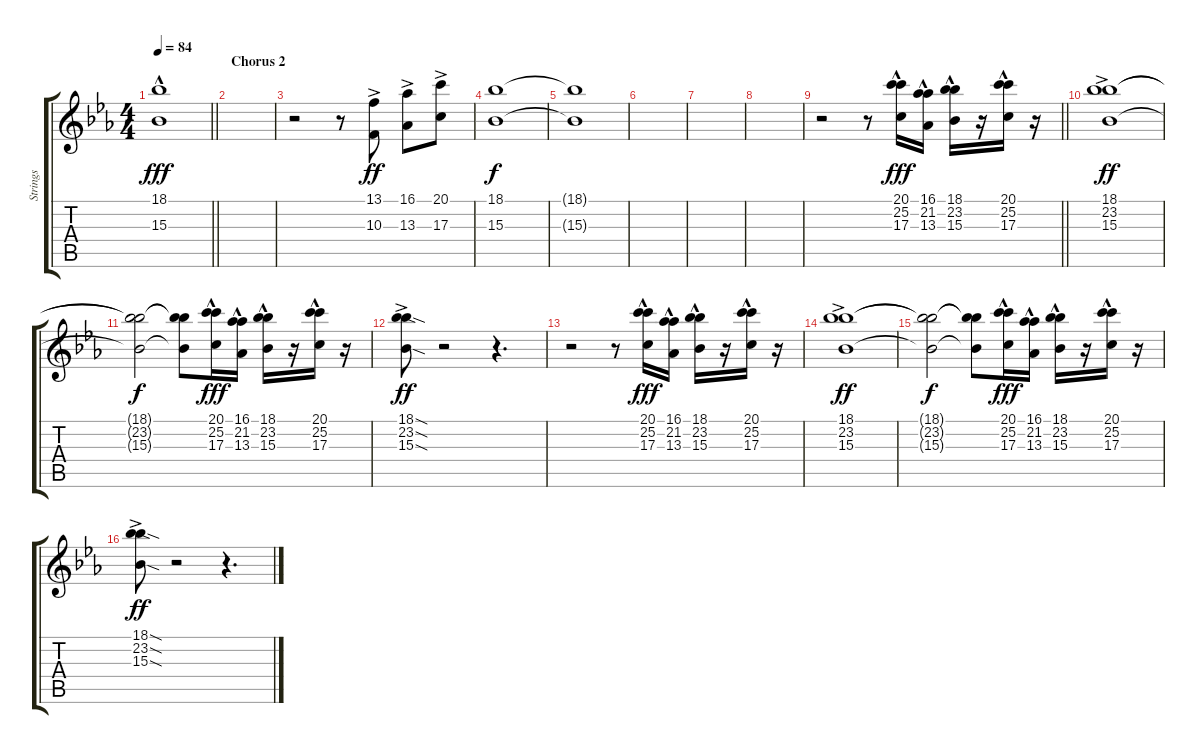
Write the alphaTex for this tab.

\track ("Strings" "Strings") {instrument stringensemble2}
\staff {score tabs}
\tuning (E4 B3 G3 D3 A2 E2) {hide}
\ts (4 4)
\tempo 84
\clef g2
\barLineRight lightlight
\ks eb
(18.1{hac} 15.3{hac}).1{dy fff} |
\section ("" "Chorus 2")
|
r.2 r.8 (13.1{ac} 10.3{ac}).8{dy ff} (16.1{ac} 13.3{ac}).8 (20.1{ac} 17.3{ac}).8 |
(18.1 15.3).1{dy f} |
(18.1{t} 15.3{t}).1 |
|
|
|
\barLineRight lightlight
r.2 r.8 (20.1{hac} 25.2{hac} 17.3{hac}).16{dy fff} (16.1{hac} 21.2{hac} 13.3{hac}).16 (18.1{hac} 23.2{hac} 15.3{hac}).16 r.16 (20.1{hac} 25.2{hac} 17.3{hac}).16 r.16 |
(18.1{ac} 23.2{ac} 15.3{ac}).1{dy ff} |
(18.1{t} 23.2{t} 15.3{t}).2{dy f} (18.1{t} 23.2{t} 15.3{t}).8 (20.1{hac} 25.2{hac} 17.3{hac}).16{dy fff} (16.1{hac} 21.2{hac} 13.3{hac}).16 (18.1{hac} 23.2{hac} 15.3{hac}).16 r.16 (20.1{hac} 25.2{hac} 17.3{hac}).16 r.16 |
(18.1{sod ac} 23.2{sod ac} 15.3{sod ac}).8{dy ff} r.2 r.4{d} |
r.2 r.8 (20.1{hac} 25.2{hac} 17.3{hac}).16{dy fff} (16.1{hac} 21.2{hac} 13.3{hac}).16 (18.1{hac} 23.2{hac} 15.3{hac}).16 r.16 (20.1{hac} 25.2{hac} 17.3{hac}).16 r.16 |
(18.1{ac} 23.2{ac} 15.3{ac}).1{dy ff} |
(18.1{t} 23.2{t} 15.3{t}).2{dy f} (18.1{t} 23.2{t} 15.3{t}).8 (20.1{hac} 25.2{hac} 17.3{hac}).16{dy fff} (16.1{hac} 21.2{hac} 13.3{hac}).16 (18.1{hac} 23.2{hac} 15.3{hac}).16 r.16 (20.1{hac} 25.2{hac} 17.3{hac}).16 r.16 |
(18.1{sod ac} 23.2{sod ac} 15.3{sod ac}).8{dy ff} r.2 r.4{d}
